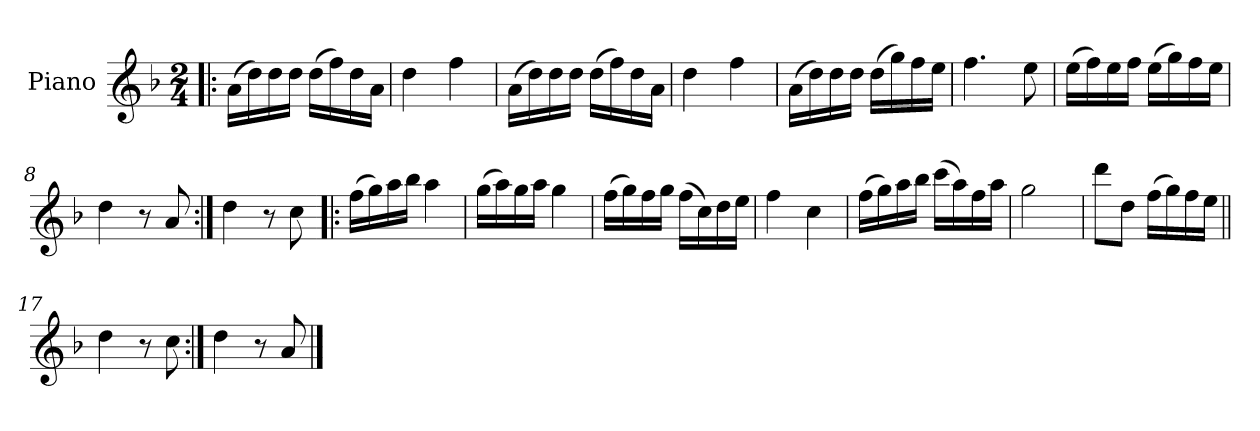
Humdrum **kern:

**kern
*part1
*staff1
*I"Piano
*I'Pno.
*clefG2
*k[b-]
*d:
*M2/4
=1!|:
(>16a\LL
16dd\)
16dd\
16dd\JJ
(>16dd\LL
16ff\)
16dd\
16a\JJ
=2
4dd\
4ff\
=3
(>16a\LL
16dd\)
16dd\
16dd\JJ
(>16dd\LL
16ff\)
16dd\
16a\JJ
=4
4dd\
4ff\
!!LO:LB:g=z
=5
(>16a\LL
16dd\)
16dd\
16dd\JJ
(>16dd\LL
16gg\)
16ff\
16ee\JJ
=6
4.ff\
8ee\
=7
(>16ee\LL
16ff\)
16ee\
16ff\JJ
(>16ee\LL
16gg\)
16ff\
16ee\JJ
=8
4dd\
8r
8a/
!!LO:LB:g=z
=9:|!
4dd\
8r
8cc\
=10!|:
(>16ff\LL
16gg\)
16aa\
16bb-\JJ
4aa\
=11
(>16gg\LL
16aa\)
16gg\
16aa\JJ
4gg\
=12
(>16ff\LL
16gg\)
16ff\
16gg\JJ
(>16ff\LL
16cc\)
16dd\
16ee\JJ
=13
4ff\
4cc\
!!LO:LB:g=z
=14
(>16ff\LL
16gg\)
16aa\
16bb-\JJ
(>16ccc\LL
16aa\)
16ff\
16aa\JJ
=15
2gg\
=16
8ddd\L
8dd\J
(>16ff\LL
16gg\)
16ff\
16ee\JJ
=17||
4dd\
8r
8cc\
=18:|!
4dd\
8r
8a/
==
*-
